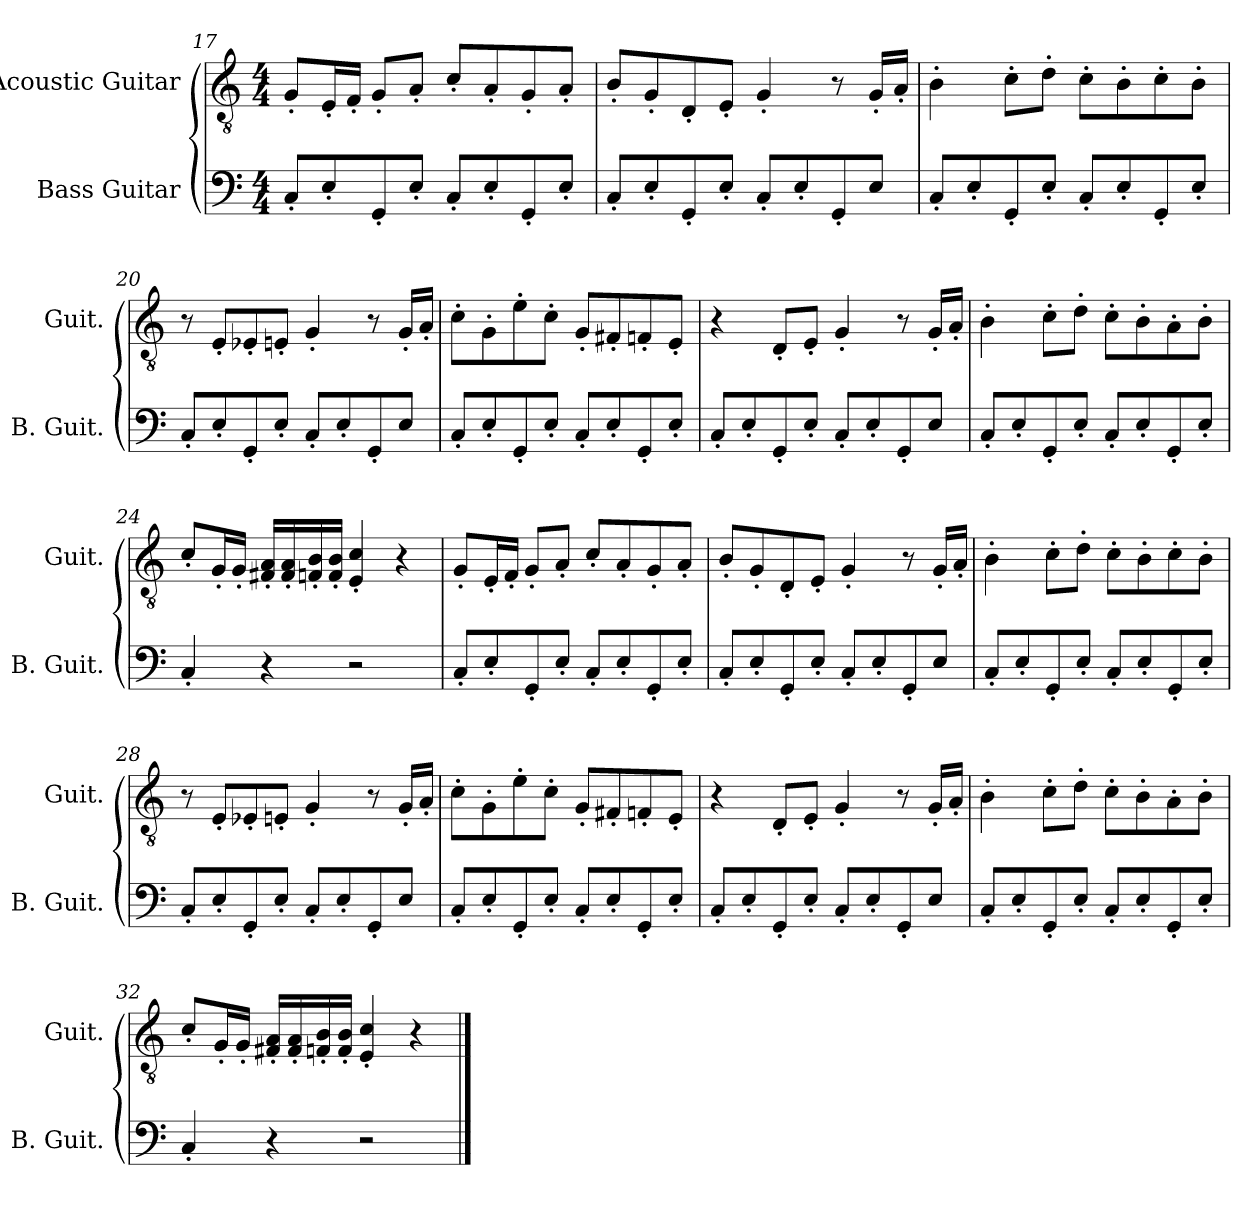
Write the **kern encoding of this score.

**kern	**kern
*part2	*part1
*staff2	*staff1
*I"Bass Guitar	*I"Acoustic Guitar
*I'B. Guit.	*I'Guit.
!!LO:LB:g=z
*clefF4	*clefGv2
*ITrd7c12	*
*k[]	*k[]
*M4/4	*M4/4
=17	=17
8CC'/L	8G'/L
8EE'/	16E'/L
.	16F'/JJ
8GGG'/	8G'/L
8EE'/J	8A'/J
8CC'/L	8c'/L
8EE'/	8A'/
8GGG'/	8G'/
8EE'/J	8A'/J
=18	=18
8CC'/L	8B'/L
8EE'/	8G'/
8GGG'/	8D'/
8EE'/J	8E'/J
8CC'/L	4G'/
8EE'/	.
8GGG'/	8r
8EE/J	16G'/LL
.	16A'/JJ
=19	=19
8CC'/L	4B'\
8EE'/	.
8GGG'/	8c'\L
8EE'/J	8d'\J
8CC'/L	8c'\L
8EE'/	8B'\
8GGG'/	8c'\
8EE'/J	8B'\J
=20	=20
8CC'/L	8r
8EE'/	8E'/L
8GGG'/	8E-X'/
8EE'/J	8En'/J
8CC'/L	4G'/
8EE'/	.
8GGG'/	8r
8EE/J	16G'/LL
.	16A'/JJ
!!LO:LB:g=z
=21	=21
8CC'/L	8c'\L
8EE'/	8G'\
8GGG'/	8e'\
8EE'/J	8c'\J
8CC'/L	8G'/L
8EE'/	8F#X'/
8GGG'/	8Fn'/
8EE'/J	8E'/J
=22	=22
8CC'/L	4r
8EE'/	.
8GGG'/	8D'/L
8EE'/J	8E'/J
8CC'/L	4G'/
8EE'/	.
8GGG'/	8r
8EE/J	16G'/LL
.	16A'/JJ
=23	=23
8CC'/L	4B'\
8EE'/	.
8GGG'/	8c'\L
8EE'/J	8d'\J
8CC'/L	8c'\L
8EE'/	8B'\
8GGG'/	8A'\
8EE'/J	8B'\J
=24	=24
4CC'/	8c'/L
.	16G'/L
.	16G'/JJ
4r	16F#X/' 16A/'LL
.	16F#/' 16A/'
.	16Fn/' 16B/'
.	16F/' 16B/'JJ
2r	4E/' 4c/'
.	4r
!!LO:PB:g=z
=25	=25
8CC'/L	8G'/L
8EE'/	16E'/L
.	16F'/JJ
8GGG'/	8G'/L
8EE'/J	8A'/J
8CC'/L	8c'/L
8EE'/	8A'/
8GGG'/	8G'/
8EE'/J	8A'/J
=26	=26
8CC'/L	8B'/L
8EE'/	8G'/
8GGG'/	8D'/
8EE'/J	8E'/J
8CC'/L	4G'/
8EE'/	.
8GGG'/	8r
8EE/J	16G'/LL
.	16A'/JJ
=27	=27
8CC'/L	4B'\
8EE'/	.
8GGG'/	8c'\L
8EE'/J	8d'\J
8CC'/L	8c'\L
8EE'/	8B'\
8GGG'/	8c'\
8EE'/J	8B'\J
=28	=28
8CC'/L	8r
8EE'/	8E'/L
8GGG'/	8E-X'/
8EE'/J	8En'/J
8CC'/L	4G'/
8EE'/	.
8GGG'/	8r
8EE/J	16G'/LL
.	16A'/JJ
!!LO:LB:g=z
=29	=29
8CC'/L	8c'\L
8EE'/	8G'\
8GGG'/	8e'\
8EE'/J	8c'\J
8CC'/L	8G'/L
8EE'/	8F#X'/
8GGG'/	8Fn'/
8EE'/J	8E'/J
=30	=30
8CC'/L	4r
8EE'/	.
8GGG'/	8D'/L
8EE'/J	8E'/J
8CC'/L	4G'/
8EE'/	.
8GGG'/	8r
8EE/J	16G'/LL
.	16A'/JJ
=31	=31
8CC'/L	4B'\
8EE'/	.
8GGG'/	8c'\L
8EE'/J	8d'\J
8CC'/L	8c'\L
8EE'/	8B'\
8GGG'/	8A'\
8EE'/J	8B'\J
=32	=32
4CC'/	8c'/L
.	16G'/L
.	16G'/JJ
4r	16F#X/' 16A/'LL
.	16F#/' 16A/'
.	16Fn/' 16B/'
.	16F/' 16B/'JJ
2r	4E/' 4c/'
.	4r
==	==
*-	*-
